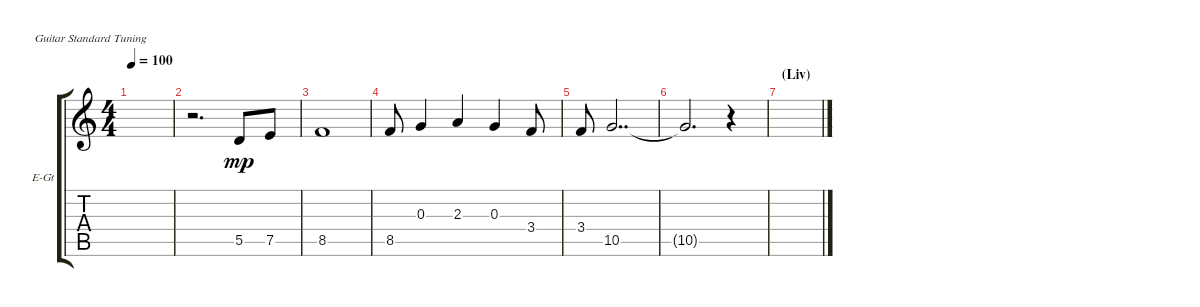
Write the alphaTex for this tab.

\bracketExtendMode groupsimilarinstruments
\firstSystemTrackNameOrientation horizontal
\otherSystemsTrackNameOrientation horizontal
\track ("Electric Guitar 2" "E-Gt") {instrument distortionguitar}
\staff {score tabs}
\tuning (E4 B3 G3 D3 A2 E2)
\ts (4 4)
\tempo 100
\clef g2
\ks c
|
r.2{d} 5.5.8{dy mp} 7.5.8 |
8.5.1 |
8.5.8 0.3.4 2.3.4 0.3.4 3.4.8 |
3.4.8 10.5.2{dd} |
10.5{t}.2{d} r.4 |
\section ("" "(Liv)")
